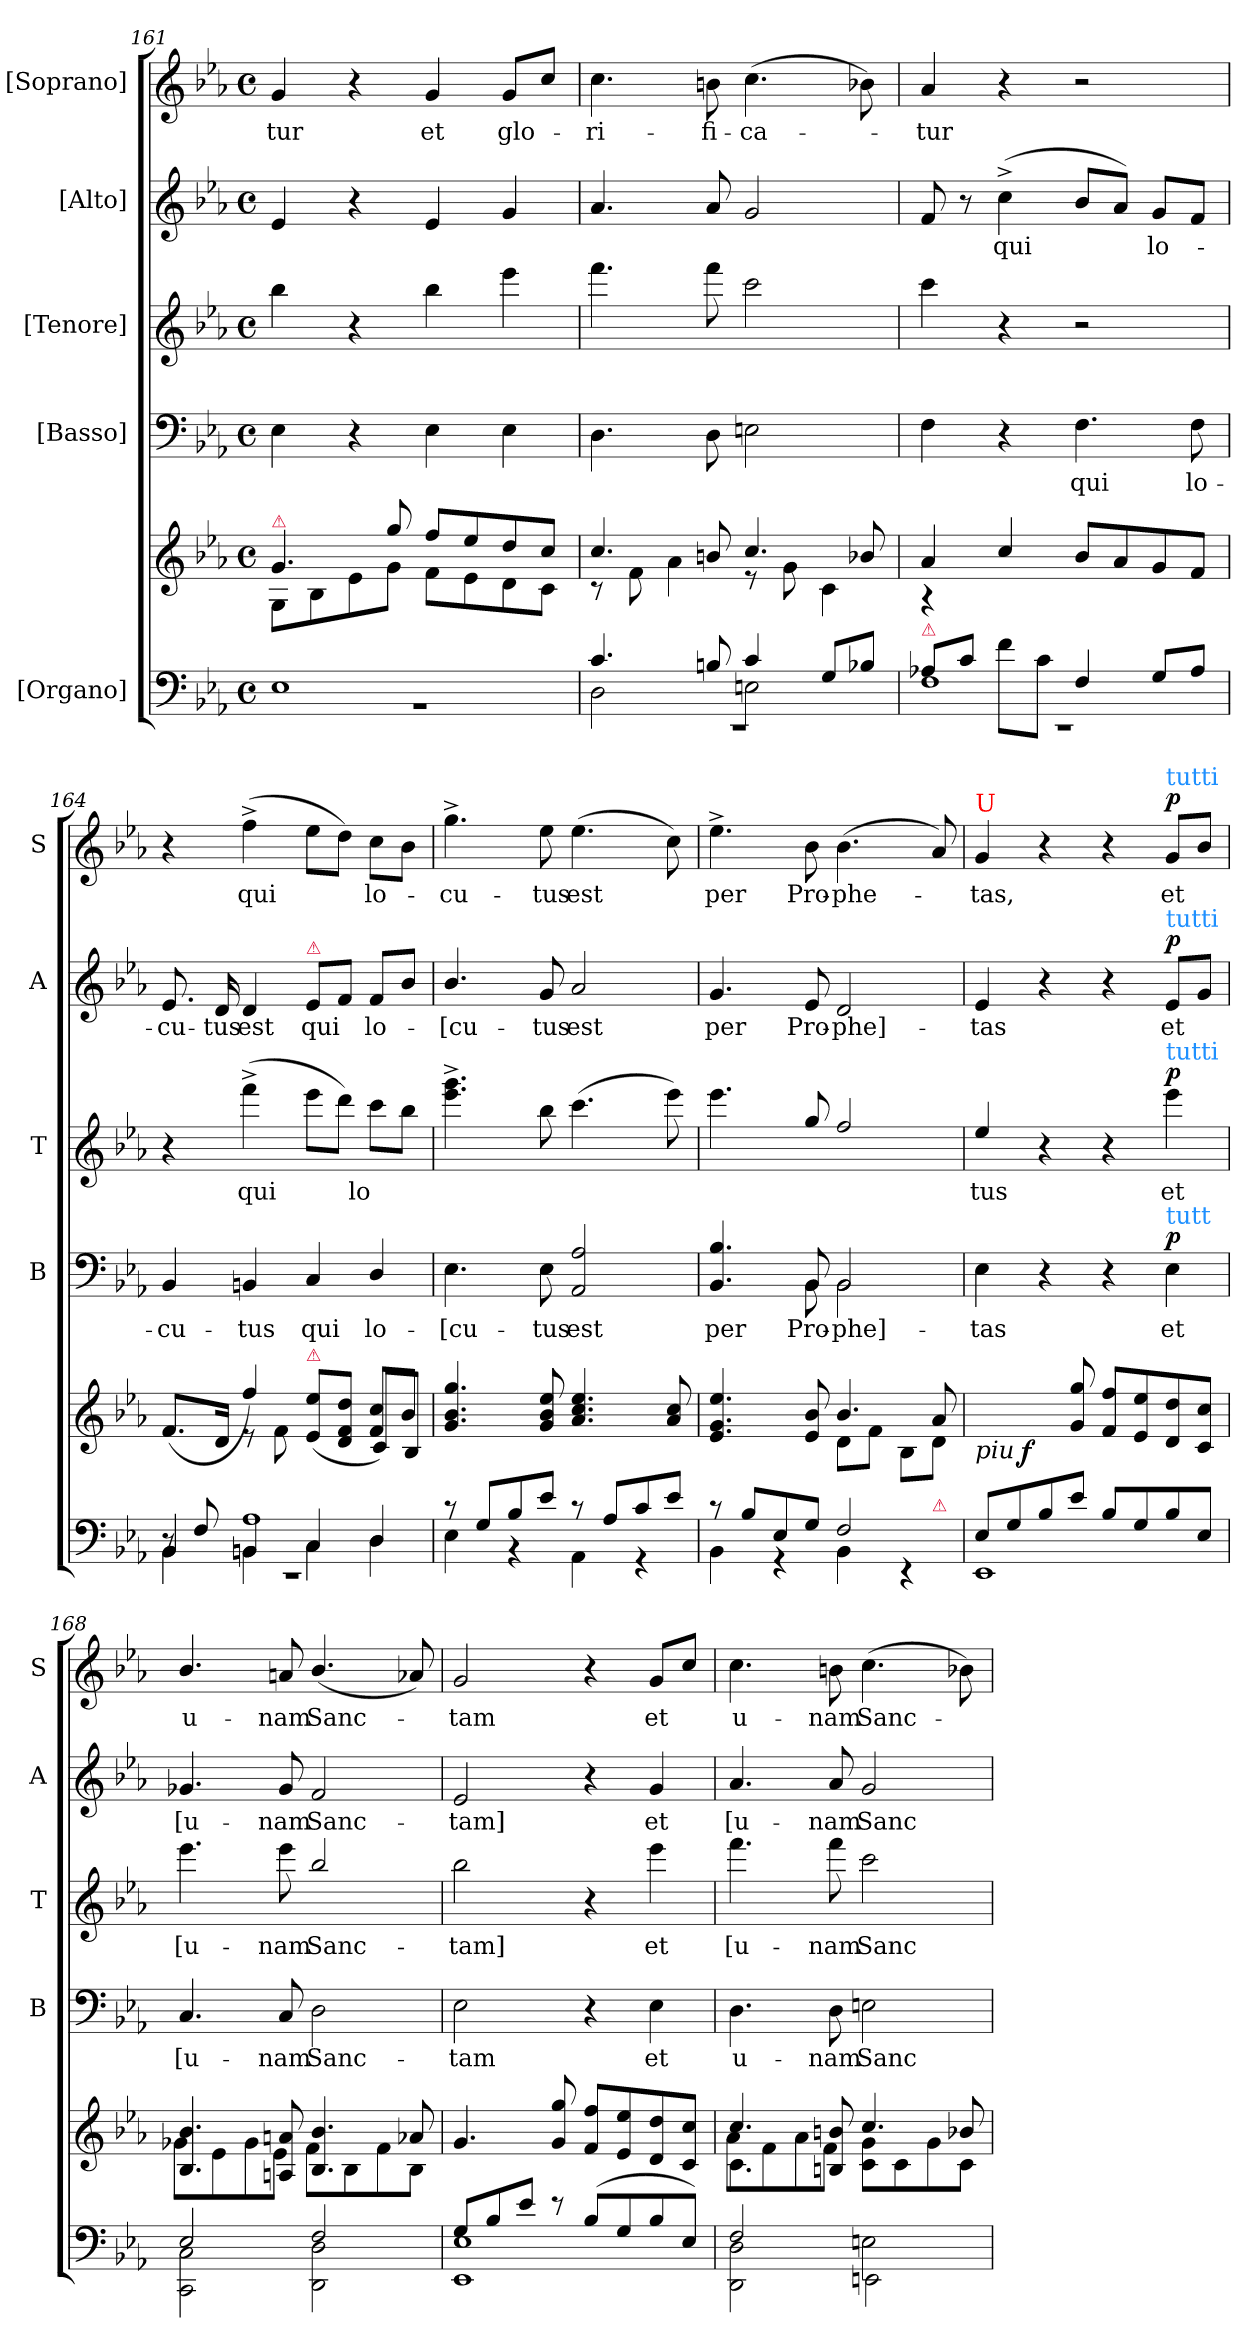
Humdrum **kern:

**kern	**kern	**dynam	**kern	**text	**dynam	**kern	**text	**dynam	**kern	**text	**dynam	**kern	**text	**dynam
*part5	*part5	*part5	*part4	*part4	*part4	*part3	*part3	*part3	*part2	*part2	*part2	*part1	*part1	*part1
*staff6	*staff5	*staff5/6	*staff4	*staff4	*staff4	*staff3	*staff3	*staff3	*staff2	*staff2	*staff2	*staff1	*staff1	*staff1
*I"[Organo]	*	*	*I"[Basso]	*	*	*I"[Tenore]	*	*	*I"[Alto]	*	*	*I"[Soprano]	*	*
*	*	*	*I'B	*	*	*I'T	*	*	*I'A	*	*	*I'S	*	*
*clefF4	*clefG2	*	*clefF4	*	*	*clefG2	*	*	*clefG2	*	*	*clefG2	*	*
*	*	*	*	*	*	*ITrd7c12	*	*	*	*	*	*	*	*
*k[b-e-a-]	*k[b-e-a-]	*	*k[b-e-a-]	*	*	*k[b-e-a-]	*	*	*k[b-e-a-]	*	*	*k[b-e-a-]	*	*
*M4/4	*M4/4	*	*M4/4	*	*	*M4/4	*	*	*M4/4	*	*	*M4/4	*	*
*met(c)	*met(c)	*	*met(c)	*	*	*met(c)	*	*	*met(c)	*	*	*met(c)	*	*
=161	=161	=161	=161	=161	=161	=161	=161	=161	=161	=161	=161	=161	=161	=161
*^	*^	*	*	*	*	*	*	*	*	*	*	*	*	*
!	!	!LO:TX:a:color=crimson:t=⚠	!	!	!	!	!	!	!	!	!	!	!	!	!	!
1E-	1r	4.g/	8G\L	.	4E-\	.	.	4b-\	.	.	4e-/	.	.	4g/	-tur	.
.	.	.	8B-\	.	.	.	.	.	.	.	.	.	.	.	.	.
.	.	.	8e-\	.	4r	.	.	4r	.	.	4r	.	.	4r	.	.
.	.	8gg/	8g\J	.	.	.	.	.	.	.	.	.	.	.	.	.
.	.	8ff/L	8f\L	.	4E-\	.	.	4b-\	.	.	4e-/	.	.	4g/	et	.
.	.	8ee-/	8e-\	.	.	.	.	.	.	.	.	.	.	.	.	.
.	.	8dd/	8d\	.	4E-\	.	.	4ee-\	.	.	4g/	.	.	8g/L	glo-	.
.	.	8cc/J	8c\J	.	.	.	.	.	.	.	.	.	.	8cc/J	.	.
=162	=162	=162	=162	=162	=162	=162	=162	=162	=162	=162	=162	=162	=162	=162	=162	=162
*	*^	*	*	*	*	*	*	*	*	*	*	*	*	*	*	*
4.c/	2D\	1rEE	4.cc/	8r	.	4.D\	.	.	4.ff\	.	.	4.a-/	.	.	4.cc\	-ri-	.
.	.	.	.	8f\	.	.	.	.	.	.	.	.	.	.	.	.	.
.	.	.	.	4a-\	.	.	.	.	.	.	.	.	.	.	.	.	.
8Bn/	.	.	8bn/	.	.	8D\	.	.	8ff\	.	.	8a-/	.	.	8bn\	-fi-	.
4c/	2En\	.	4.cc/	8r	.	2En\	.	.	2cc\	.	.	2g/	.	.	(4.cc\	-ca-	.
.	.	.	.	8g\	.	.	.	.	.	.	.	.	.	.	.	.	.
8G/L	.	.	.	4c\	.	.	.	.	.	.	.	.	.	.	.	.	.
8B-X/J	.	.	8b-X/	.	.	.	.	.	.	.	.	.	.	.	8b-X\)	.	.
=163	=163	=163	=163	=163	=163	=163	=163	=163	=163	=163	=163	=163	=163	=163	=163	=163	=163
!LO:TX:a:color=crimson:t=⚠	!	!	!	!	!	!	!	!	!	!	!	!	!	!	!	!	!
8A-X/L	1F	1rEE	4a-/	4r	.	4F\	.	.	4cc\	.	.	8f/	.	.	4a-/	-tur	.
8c/J	.	.	.	.	.	.	.	.	.	.	.	8r	.	.	.	.	.
8f\L	.	.	4cc/	4ryy	.	4r	.	.	4r	.	.	(4cc^\	qui	.	4r	.	.
8c\J	.	.	.	.	.	.	.	.	.	.	.	.	.	.	.	.	.
4F/	.	.	8b-/L	2ryy	.	4.F\	qui	.	2r	.	.	8b-/L	.	.	2r	.	.
.	.	.	8a-/	.	.	.	.	.	.	.	.	8a-/J)	.	.	.	.	.
8G/L	.	.	8g/	.	.	.	.	.	.	.	.	8g/L	lo-	.	.	.	.
8A-/J	.	.	8f/J	.	.	8F\	lo-	.	.	.	.	8f/J	.	.	.	.	.
=164	=164	=164	=164	=164	=164	=164	=164	=164	=164	=164	=164	=164	=164	=164	=164	=164	=164
*	*	*^	*	*	*	*	*	*	*	*	*	*	*	*	*	*	*
8r	4BB-\	4BB-/	1rEE	(>8.f/L	4ryy	.	4BB-/	-cu-	.	4r	.	.	8.e-/	-cu-	.	4r	.	.
8F/	.	.	.	.	.	.	.	.	.	.	.	.	.	.	.	.	.	.
.	.	.	.	16d/Jk	.	.	.	.	.	.	.	.	16d/	-tus	.	.	.	.
!LO:N:vis=1	!	!	!	!	!	!	!	!	!	!	!	!	!	!	!	!	!	!
2A-/	4BBn\	4BBn/	.	4ff/)	8r	.	4BBn/	-tus	.	(4ff^\	qui	.	4d/	est	.	(4ff^\	qui	.
.	.	.	.	.	8f\	.	.	.	.	.	.	.	.	.	.	.	.	.
!	!	!	!	!	!	!	!	!	!	!	!	!	!LO:TX:a:color=crimson:t=⚠	!	!	!	!	!
!	!	!	!	!LO:TX:a:color=crimson:t=⚠	!	!	!	!	!	!	!	!	!	!	!	!	!	!
.	4C\	4C/	.	(8e-/ 8ee-/L	4ryy	.	4C/	qui	.	8ee-\L	.	.	8e-i/L	qui	.	8ee-\L	.	.
.	.	.	.	8d/ 8f/ 8dd/J	.	.	.	.	.	8dd\J)	.	.	8fi/J	.	.	8dd\J)	.	.
4ryy	4D\	4D/	.	8f/ 8cc/L	8c/L)	.	4D/	lo-	.	8cc\L	lo	.	8f/L	lo-	.	8cc\L	lo-	.
.	.	.	.	8b-/J	8B-/J	.	.	.	.	8b-\J	.	.	8b-/J	.	.	8b-\J	.	.
*	*v	*v	*v	*	*	*	*	*	*	*	*	*	*	*	*	*	*	*
*	*	*v	*v	*	*	*	*	*	*	*	*	*	*	*	*	*
=165	=165	=165	=165	=165	=165	=165	=165	=165	=165	=165	=165	=165	=165	=165	=165
8rc	4E-\	4.g/ 4.b-/ 4.gg/	.	4.E-\	-[cu-	.	4.ee-^\ 4.gg^\	.	.	4.b-/	-[cu-	.	4.gg^\	-cu-	.
8G/L	.	.	.	.	.	.	.	.	.	.	.	.	.	.	.
8B-/	4r	.	.	.	.	.	.	.	.	.	.	.	.	.	.
8e-/J	.	8g/ 8b-/ 8ee-/	.	8E-\	-tus	.	8b-\	.	.	8g/	-tus	.	8ee-\	tus	.
8rc	4AA-\	4.a-/ 4.cc/ 4.ee-/	.	2AA-/ 2A-/	est	.	(4.cc\	.	.	2a-/	est	.	(4.ee-\	est	.
8A-/L	.	.	.	.	.	.	.	.	.	.	.	.	.	.	.
8c/	4r	.	.	.	.	.	.	.	.	.	.	.	.	.	.
8e-/J	.	8a-/ 8cc/	.	.	.	.	8ee-\)	.	.	.	.	.	8cc\)	.	.
=166	=166	=166	=166	=166	=166	=166	=166	=166	=166	=166	=166	=166	=166	=166	=166
*	*^	*^	*	*^	*	*	*	*	*	*	*	*	*	*	*
8r	4BB-\	2..ryy	4.e-/ 4.g/ 4.ee-/	2ryy	.	4.BB-/ 4.B-/	4.ryy	per	.	4.ee-\	.	.	4.g/	per	.	4.ee-^\	per	.
8B-/L	.	.	.	.	.	.	.	.	.	.	.	.	.	.	.	.	.	.
8E-/	4r	.	.	.	.	.	.	.	.	.	.	.	.	.	.	.	.	.
8G/J	.	.	8e-/ 8b-/	.	.	8BB-/	8BB-\	Pro-	.	8g/	.	.	8e-/	Pro-	.	8b-\	Pro-	.
2F/	4BB-\	.	4.b-/	8d\L	.	2BB-/	2BB-\	-phe]-	.	2f/	.	.	2d/	-phe]-	.	(4.b-\	-phe-	.
.	.	.	.	8f\J	.	.	.	.	.	.	.	.	.	.	.	.	.	.
.	4r	.	.	8B-\L	.	.	.	.	.	.	.	.	.	.	.	.	.	.
!	!	!LO:TX:a:color=crimson:t=⚠	!	!	!	!	!	!	!	!	!	!	!	!	!	!	!	!
.	.	8ryy	8a-/	8d\J	.	.	.	.	.	.	.	.	.	.	.	8a-/)	.	.
*	*	*	*	*	*	*v	*v	*	*	*	*	*	*	*	*	*	*	*
=167	=167	=167	=167	=167	=167	=167	=167	=167	=167	=167	=167	=167	=167	=167	=167	=167	=167
!	!	!	!	!	!	!	!	!	!	!	!	!	!	!	!LO:TX:a:color=red:t=U	!	!
!	!	!	!	!	!LO:DY:t=piu %s	!	!	!	!	!	!	!	!	!	!	!	!
*	*v	*v	*	*	*	*	*	*	*	*	*	*	*	*	*	*	*
*	*	*v	*v	*	*	*	*	*	*	*	*	*	*	*	*	*
8E-/L	1EE-	4ryy	f	4E-\	-tas	.	4e-/	tus	.	4e-/	-tas	.	4g/	-tas,	.
8G/	.	.	.	.	.	.	.	.	.	.	.	.	.	.	.
8B-/	.	8ryy	.	4r	.	.	4r	.	.	4r	.	.	4r	.	.
8e-/J	.	8g/ 8gg/	.	.	.	.	.	.	.	.	.	.	.	.	.
8B-/L	.	8f/ 8ff/L	.	4r	.	.	4r	.	.	4r	.	.	4r	.	.
8G/	.	8e-/ 8ee-/	.	.	.	.	.	.	.	.	.	.	.	.	.
!	!	!	!	!	!	!	!	!	!	!	!	!	!LO:TX:a:color=dodgerblue:t=tutti	!	!
!	!	!	!	!	!	!	!	!	!	!LO:TX:a:color=dodgerblue:t=tutti	!	!	!	!	!
!	!	!	!	!	!	!	!LO:TX:a:color=dodgerblue:t=tutti	!	!	!	!	!	!	!	!
!	!	!	!	!LO:TX:a:color=dodgerblue:t=tutt	!	!	!	!	!	!	!	!	!	!	!
!	!	!	!	!	!	!LO:DY:a	!	!	!LO:DY:a	!	!	!LO:DY:a	!	!	!LO:DY:a
8B-/	.	8d/ 8dd/	.	4E-\	et	p	4ee-\	et	p	8e-/L	et	p	8g/L	et	p
8E-/J	.	8c/ 8cc/J	.	.	.	.	.	.	.	8g/J	.	.	8b-/J	.	.
=168	=168	=168	=168	=168	=168	=168	=168	=168	=168	=168	=168	=168	=168	=168	=168
*	*	*^	*	*	*	*	*	*	*	*	*	*	*	*	*
2E-/	2CC\ 2C\	4.B-/ 4.b-/	8g-X\L	.	4.C/	[u-	.	4.ee-\	[u-	.	4.g-X/	[u-	.	4.b-/	u-	.
.	.	.	8e-\	.	.	.	.	.	.	.	.	.	.	.	.	.
.	.	.	8g-\	.	.	.	.	.	.	.	.	.	.	.	.	.
.	.	8An/ 8an/	8e-\J	.	8C/	-nam	.	8ee-\	-nam	.	8g-/	-nam	.	8an/	-nam	.
2F/	2DD\ 2D\	4.B-/ 4.b-/	8f\L	.	2D\	Sanc-	.	2b-/	Sanc-	.	2f/	Sanc-	.	(4.b-/	Sanc-	.
.	.	.	8B-\	.	.	.	.	.	.	.	.	.	.	.	.	.
.	.	.	8f\	.	.	.	.	.	.	.	.	.	.	.	.	.
.	.	8a-X/	8B-\J	.	.	.	.	.	.	.	.	.	.	8a-X/)	.	.
*	*	*v	*v	*	*	*	*	*	*	*	*	*	*	*	*	*
=169	=169	=169	=169	=169	=169	=169	=169	=169	=169	=169	=169	=169	=169	=169	=169
8G/L	1EE- 1E-	4.g/	.	2E-\	-tam	.	2b-\	-tam]	.	2e-/	-tam]	.	2g/	-tam	.
8B-/	.	.	.	.	.	.	.	.	.	.	.	.	.	.	.
8e-/J	.	.	.	.	.	.	.	.	.	.	.	.	.	.	.
8r	.	8g/ 8gg/	.	.	.	.	.	.	.	.	.	.	.	.	.
(8B-/L	.	8f/ 8ff/L	.	4r	.	.	4r	.	.	4r	.	.	4r	.	.
8G/	.	8e-/ 8ee-/	.	.	.	.	.	.	.	.	.	.	.	.	.
8B-/	.	8d/ 8dd/	.	4E-\	et	.	4ee-\	et	.	4g/	et	.	8g/L	et	.
8E-/J)	.	8c/ 8cc/J	.	.	.	.	.	.	.	.	.	.	8cc/J	.	.
=170	=170	=170	=170	=170	=170	=170	=170	=170	=170	=170	=170	=170	=170	=170	=170
*	*	*^	*	*	*	*	*	*	*	*	*	*	*	*	*
*	*	*	*^	*	*	*	*	*	*	*	*	*	*	*	*	*
2F/	2DD\ 2D\	4.cc	4.c\	8a-\L	.	4.D\	u-	.	4.ff\	[u-	.	4.a-/	[u-	.	4.cc\	u-	.
.	.	.	.	8f\	.	.	.	.	.	.	.	.	.	.	.	.	.
.	.	.	.	8a-\	.	.	.	.	.	.	.	.	.	.	.	.	.
.	.	8Bn/ 8bn/	8ryy	8f\J	.	8D\	-nam	.	8ff\	-nam	.	8a-/	-nam	.	8bn\	-nam	.
2En\	2EEn\	4.cc/	2ryy	8c\ 8g\L	.	2En\	Sanc-	.	2cc\	Sanc-	.	2g/	Sanc-	.	(4.cc\	Sanc-	.
.	.	.	.	8c\	.	.	.	.	.	.	.	.	.	.	.	.	.
.	.	.	.	8g\	.	.	.	.	.	.	.	.	.	.	.	.	.
.	.	8b-X/	.	8c\J	.	.	.	.	.	.	.	.	.	.	8b-X\)	.	.
*v	*v	*	*	*	*	*	*	*	*	*	*	*	*	*	*	*	*
*	*v	*v	*v	*	*	*	*	*	*	*	*	*	*	*	*	*
=	=	=	=	=	=	=	=	=	=	=	=	=	=	=
*-	*-	*-	*-	*-	*-	*-	*-	*-	*-	*-	*-	*-	*-	*-
